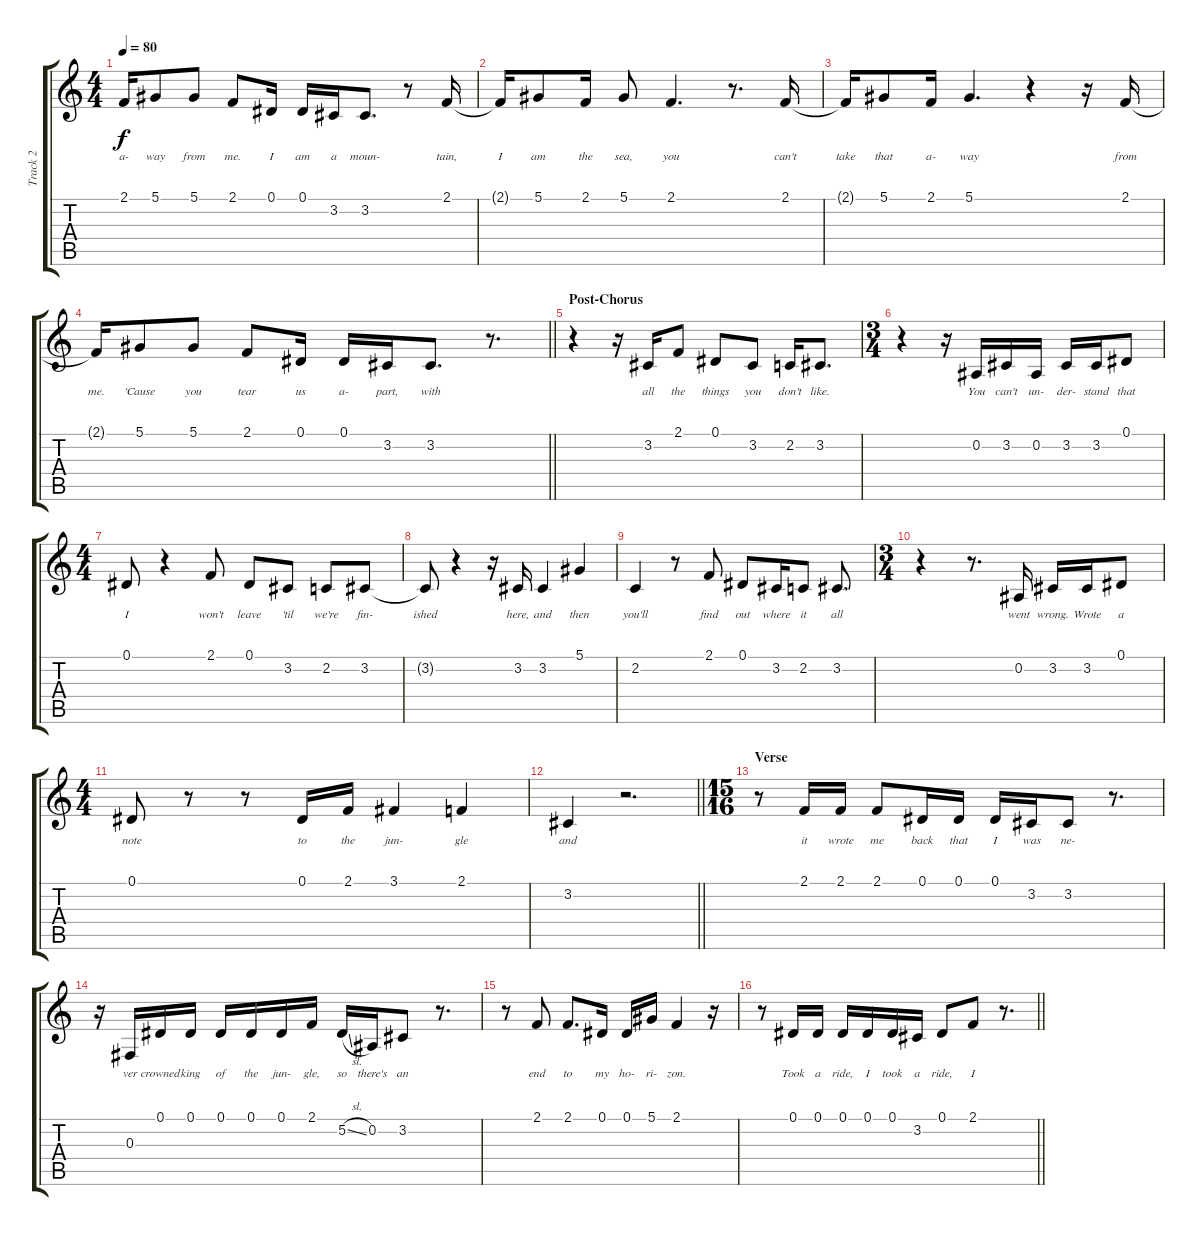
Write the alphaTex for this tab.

\track ("Track 2" "Track 2") {instrument tenorsax}
\staff {score tabs}
\tuning (Eb4 Bb3 Gb3 Db3 Ab2 Eb2) {hide}
\ts (4 4)
\tempo 80
\clef g2
\ks c
2.1{t}.16{lyrics (0 "a-") lyrics (1 "") lyrics (2 "") lyrics (3 "") lyrics (4 "") dy f} 5.1.8{lyrics (0 "way") lyrics (1 "") lyrics (2 "") lyrics (3 "") lyrics (4 "")} 5.1.8{lyrics (0 "from") lyrics (1 "") lyrics (2 "") lyrics (3 "") lyrics (4 "")} 2.1.8{lyrics (0 "me.") lyrics (1 "") lyrics (2 "") lyrics (3 "") lyrics (4 "")} 0.1.16{lyrics (0 "I") lyrics (1 "") lyrics (2 "") lyrics (3 "") lyrics (4 "")} 0.1.16{lyrics (0 "am") lyrics (1 "") lyrics (2 "") lyrics (3 "") lyrics (4 "")} 3.2.16{lyrics (0 "a") lyrics (1 "") lyrics (2 "") lyrics (3 "") lyrics (4 "")} 3.2.8{d lyrics (0 "moun-") lyrics (1 "") lyrics (2 "") lyrics (3 "") lyrics (4 "")} r.8 2.1.16{lyrics (0 "tain,") lyrics (1 "") lyrics (2 "") lyrics (3 "") lyrics (4 "")} |
2.1{t}.16{lyrics (0 "I") lyrics (1 "") lyrics (2 "") lyrics (3 "") lyrics (4 "")} 5.1.8{lyrics (0 "am") lyrics (1 "") lyrics (2 "") lyrics (3 "") lyrics (4 "")} 2.1.16{lyrics (0 "the") lyrics (1 "") lyrics (2 "") lyrics (3 "") lyrics (4 "")} 5.1.8{lyrics (0 "sea,") lyrics (1 "") lyrics (2 "") lyrics (3 "") lyrics (4 "")} 2.1.4{d lyrics (0 "you") lyrics (1 "") lyrics (2 "") lyrics (3 "") lyrics (4 "")} r.8{d} 2.1.16{lyrics (0 "can't") lyrics (1 "") lyrics (2 "") lyrics (3 "") lyrics (4 "")} |
2.1{t}.16{lyrics (0 "take") lyrics (1 "") lyrics (2 "") lyrics (3 "") lyrics (4 "")} 5.1.8{lyrics (0 "that") lyrics (1 "") lyrics (2 "") lyrics (3 "") lyrics (4 "")} 2.1.16{lyrics (0 "a-") lyrics (1 "") lyrics (2 "") lyrics (3 "") lyrics (4 "")} 5.1.4{d lyrics (0 "way") lyrics (1 "") lyrics (2 "") lyrics (3 "") lyrics (4 "")} r.4 r.16 2.1.16{lyrics (0 "from") lyrics (1 "") lyrics (2 "") lyrics (3 "") lyrics (4 "")} |
\barLineRight lightlight
2.1{t}.16{lyrics (0 "me.") lyrics (1 "") lyrics (2 "") lyrics (3 "") lyrics (4 "")} 5.1.8{lyrics (0 "'Cause") lyrics (1 "") lyrics (2 "") lyrics (3 "") lyrics (4 "")} 5.1.8{lyrics (0 "you") lyrics (1 "") lyrics (2 "") lyrics (3 "") lyrics (4 "")} 2.1.8{lyrics (0 "tear") lyrics (1 "") lyrics (2 "") lyrics (3 "") lyrics (4 "")} 0.1.16{lyrics (0 "us") lyrics (1 "") lyrics (2 "") lyrics (3 "") lyrics (4 "")} 0.1.16{lyrics (0 "a-") lyrics (1 "") lyrics (2 "") lyrics (3 "") lyrics (4 "")} 3.2.16{lyrics (0 "part,") lyrics (1 "") lyrics (2 "") lyrics (3 "") lyrics (4 "")} 3.2.8{d lyrics (0 "with") lyrics (1 "") lyrics (2 "") lyrics (3 "") lyrics (4 "")} r.8{d} |
\section ("" "Post-Chorus")
r.4 r.16 3.2.16{lyrics (0 "all") lyrics (1 "") lyrics (2 "") lyrics (3 "") lyrics (4 "")} 2.1.8{lyrics (0 "the") lyrics (1 "") lyrics (2 "") lyrics (3 "") lyrics (4 "")} 0.1.8{lyrics (0 "things") lyrics (1 "") lyrics (2 "") lyrics (3 "") lyrics (4 "")} 3.2.8{lyrics (0 "you") lyrics (1 "") lyrics (2 "") lyrics (3 "") lyrics (4 "")} 2.2.16{lyrics (0 "don't") lyrics (1 "") lyrics (2 "") lyrics (3 "") lyrics (4 "")} 3.2.8{d lyrics (0 "like.") lyrics (1 "") lyrics (2 "") lyrics (3 "") lyrics (4 "")} |
\ts (3 4)
r.4 r.16 0.2.16{lyrics (0 "You") lyrics (1 "") lyrics (2 "") lyrics (3 "") lyrics (4 "")} 3.2.16{lyrics (0 "can't") lyrics (1 "") lyrics (2 "") lyrics (3 "") lyrics (4 "")} 0.2.16{lyrics (0 "un-") lyrics (1 "") lyrics (2 "") lyrics (3 "") lyrics (4 "")} 3.2.16{lyrics (0 "der-") lyrics (1 "") lyrics (2 "") lyrics (3 "") lyrics (4 "")} 3.2.16{lyrics (0 "stand") lyrics (1 "") lyrics (2 "") lyrics (3 "") lyrics (4 "")} 0.1.8{lyrics (0 "that") lyrics (1 "") lyrics (2 "") lyrics (3 "") lyrics (4 "")} |
\ts (4 4)
0.1.8{lyrics (0 "I") lyrics (1 "") lyrics (2 "") lyrics (3 "") lyrics (4 "")} r.4 2.1.8{lyrics (0 "won't") lyrics (1 "") lyrics (2 "") lyrics (3 "") lyrics (4 "")} 0.1.8{lyrics (0 "leave") lyrics (1 "") lyrics (2 "") lyrics (3 "") lyrics (4 "")} 3.2.8{lyrics (0 "'til") lyrics (1 "") lyrics (2 "") lyrics (3 "") lyrics (4 "")} 2.2.8{lyrics (0 "we're") lyrics (1 "") lyrics (2 "") lyrics (3 "") lyrics (4 "")} 3.2.8{lyrics (0 "fin-") lyrics (1 "") lyrics (2 "") lyrics (3 "") lyrics (4 "")} |
3.2{t}.8{lyrics (0 "ished") lyrics (1 "") lyrics (2 "") lyrics (3 "") lyrics (4 "")} r.4 r.16 3.2.16{lyrics (0 "here,") lyrics (1 "") lyrics (2 "") lyrics (3 "") lyrics (4 "")} 3.2.4{lyrics (0 "and") lyrics (1 "") lyrics (2 "") lyrics (3 "") lyrics (4 "")} 5.1.4{lyrics (0 "then") lyrics (1 "") lyrics (2 "") lyrics (3 "") lyrics (4 "")} |
2.2.4{lyrics (0 "you'll") lyrics (1 "") lyrics (2 "") lyrics (3 "") lyrics (4 "")} r.8 2.1.8{lyrics (0 "find") lyrics (1 "") lyrics (2 "") lyrics (3 "") lyrics (4 "")} 0.1.8{lyrics (0 "out") lyrics (1 "") lyrics (2 "") lyrics (3 "") lyrics (4 "")} 3.2.16{lyrics (0 "where") lyrics (1 "") lyrics (2 "") lyrics (3 "") lyrics (4 "")} 2.2.8{lyrics (0 "it") lyrics (1 "") lyrics (2 "") lyrics (3 "") lyrics (4 "")} 3.2.8{d lyrics (0 "all") lyrics (1 "") lyrics (2 "") lyrics (3 "") lyrics (4 "")} |
\ts (3 4)
r.4 r.8{d} 0.2.16{lyrics (0 "went") lyrics (1 "") lyrics (2 "") lyrics (3 "") lyrics (4 "")} 3.2.16{lyrics (0 "wrong.") lyrics (1 "") lyrics (2 "") lyrics (3 "") lyrics (4 "")} 3.2.16{lyrics (0 "Wrote") lyrics (1 "") lyrics (2 "") lyrics (3 "") lyrics (4 "")} 0.1.8{lyrics (0 "a") lyrics (1 "") lyrics (2 "") lyrics (3 "") lyrics (4 "")} |
\ts (4 4)
0.1.8{lyrics (0 "note") lyrics (1 "") lyrics (2 "") lyrics (3 "") lyrics (4 "")} r.8 r.8 0.1.16{lyrics (0 "to") lyrics (1 "") lyrics (2 "") lyrics (3 "") lyrics (4 "")} 2.1.16{lyrics (0 "the") lyrics (1 "") lyrics (2 "") lyrics (3 "") lyrics (4 "")} 3.1.4{lyrics (0 "jun-") lyrics (1 "") lyrics (2 "") lyrics (3 "") lyrics (4 "")} 2.1.4{lyrics (0 "gle") lyrics (1 "") lyrics (2 "") lyrics (3 "") lyrics (4 "")} |
\barLineRight lightlight
3.2.4{lyrics (0 "and") lyrics (1 "") lyrics (2 "") lyrics (3 "") lyrics (4 "")} r.2{d} |
\ts (15 16)
\section ("" "Verse")
r.8 2.1.16{lyrics (0 "it") lyrics (1 "") lyrics (2 "") lyrics (3 "") lyrics (4 "")} 2.1.16{lyrics (0 "wrote") lyrics (1 "") lyrics (2 "") lyrics (3 "") lyrics (4 "")} 2.1.8{lyrics (0 "me") lyrics (1 "") lyrics (2 "") lyrics (3 "") lyrics (4 "")} 0.1.16{lyrics (0 "back") lyrics (1 "") lyrics (2 "") lyrics (3 "") lyrics (4 "")} 0.1.16{lyrics (0 "that") lyrics (1 "") lyrics (2 "") lyrics (3 "") lyrics (4 "")} 0.1.16{lyrics (0 "I") lyrics (1 "") lyrics (2 "") lyrics (3 "") lyrics (4 "")} 3.2.16{lyrics (0 "was") lyrics (1 "") lyrics (2 "") lyrics (3 "") lyrics (4 "")} 3.2.8{lyrics (0 "ne-") lyrics (1 "") lyrics (2 "") lyrics (3 "") lyrics (4 "")} r.8{d} |
r.16 0.3.16{lyrics (0 "ver") lyrics (1 "") lyrics (2 "") lyrics (3 "") lyrics (4 "")} 0.1.16{lyrics (0 "crowned") lyrics (1 "") lyrics (2 "") lyrics (3 "") lyrics (4 "")} 0.1.16{lyrics (0 "king") lyrics (1 "") lyrics (2 "") lyrics (3 "") lyrics (4 "")} 0.1.16{lyrics (0 "of") lyrics (1 "") lyrics (2 "") lyrics (3 "") lyrics (4 "")} 0.1.16{lyrics (0 "the") lyrics (1 "") lyrics (2 "") lyrics (3 "") lyrics (4 "")} 0.1.16{lyrics (0 "jun-") lyrics (1 "") lyrics (2 "") lyrics (3 "") lyrics (4 "")} 2.1.16{lyrics (0 "gle,") lyrics (1 "") lyrics (2 "") lyrics (3 "") lyrics (4 "")} 5.2{sl}.16{lyrics (0 "so") lyrics (1 "") lyrics (2 "") lyrics (3 "") lyrics (4 "")} 0.2.16{lyrics (0 "there's") lyrics (1 "") lyrics (2 "") lyrics (3 "") lyrics (4 "")} 3.2.8{lyrics (0 "an") lyrics (1 "") lyrics (2 "") lyrics (3 "") lyrics (4 "")} r.8{d} |
r.8 2.1.8{lyrics (0 "end") lyrics (1 "") lyrics (2 "") lyrics (3 "") lyrics (4 "")} 2.1.8{d lyrics (0 "to") lyrics (1 "") lyrics (2 "") lyrics (3 "") lyrics (4 "")} 0.1.16{lyrics (0 "my") lyrics (1 "") lyrics (2 "") lyrics (3 "") lyrics (4 "")} 0.1.16{lyrics (0 "ho-") lyrics (1 "") lyrics (2 "") lyrics (3 "") lyrics (4 "")} 5.1.16{lyrics (0 "ri-") lyrics (1 "") lyrics (2 "") lyrics (3 "") lyrics (4 "")} 2.1.4{lyrics (0 "zon.") lyrics (1 "") lyrics (2 "") lyrics (3 "") lyrics (4 "")} r.16 |
\barLineRight lightlight
r.8 0.1.16{lyrics (0 "Took") lyrics (1 "") lyrics (2 "") lyrics (3 "") lyrics (4 "")} 0.1.16{lyrics (0 "a") lyrics (1 "") lyrics (2 "") lyrics (3 "") lyrics (4 "")} 0.1.16{lyrics (0 "ride,") lyrics (1 "") lyrics (2 "") lyrics (3 "") lyrics (4 "")} 0.1.16{lyrics (0 "I") lyrics (1 "") lyrics (2 "") lyrics (3 "") lyrics (4 "")} 0.1.16{lyrics (0 "took") lyrics (1 "") lyrics (2 "") lyrics (3 "") lyrics (4 "")} 3.2.16{lyrics (0 "a") lyrics (1 "") lyrics (2 "") lyrics (3 "") lyrics (4 "")} 0.1.8{lyrics (0 "ride,") lyrics (1 "") lyrics (2 "") lyrics (3 "") lyrics (4 "")} 2.1.8{lyrics (0 "I") lyrics (1 "") lyrics (2 "") lyrics (3 "") lyrics (4 "")} r.8{d}
